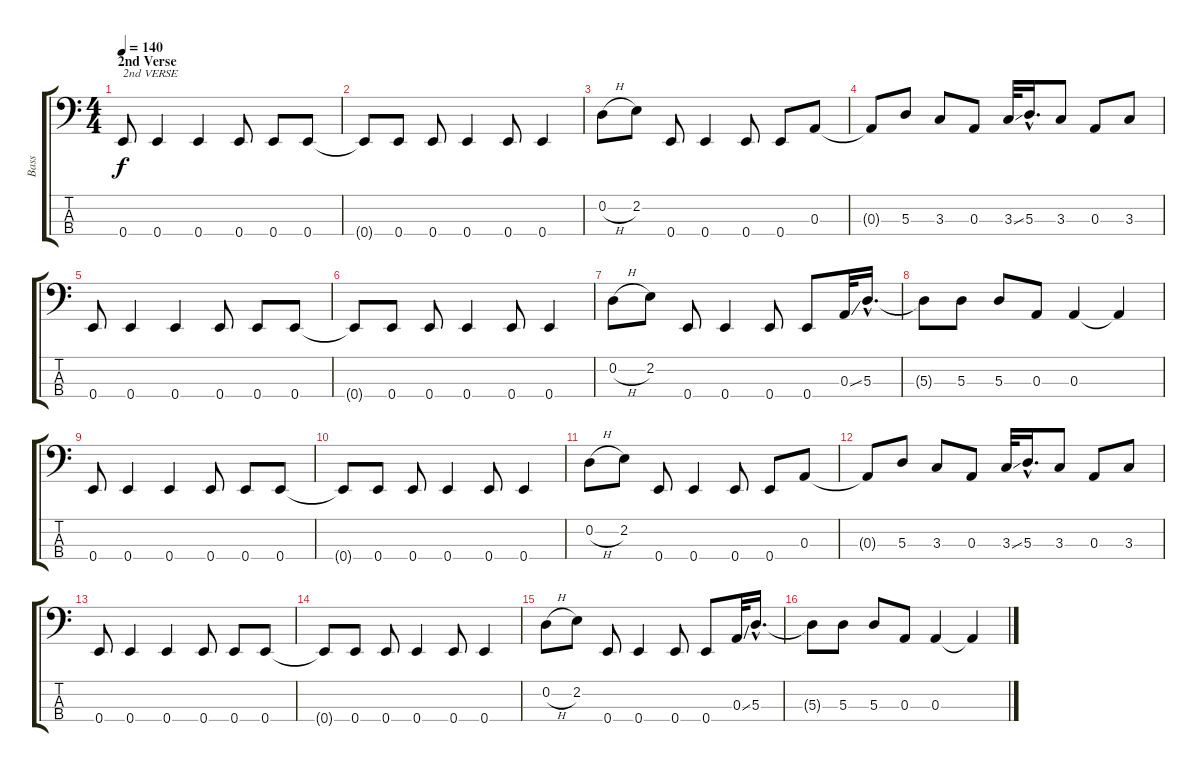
\track ("Bass" "Bass") {instrument electricbasspick}
\staff {score tabs}
\tuning (G2 D2 A1 E1) {hide}
\ts (4 4)
\section ("" "2nd Verse")
\tempo 140
\clef f4
\ks c
0.4.8{txt "2nd VERSE" dy f} 0.4.4 0.4.4 0.4.8 0.4.8 0.4.8 |
0.4{t}.8 0.4.8 0.4.8 0.4.4 0.4.8 0.4.4 |
0.2{h}.8 2.2.8 0.4.8 0.4.4 0.4.8 0.4.8 0.3.8 |
0.3{t}.8 5.3.8 3.3.8 0.3.8 3.3{ss}.32 5.3{hac}.16{d} 3.3.8 0.3.8 3.3.8 |
0.4.8 0.4.4 0.4.4 0.4.8 0.4.8 0.4.8 |
0.4{t}.8 0.4.8 0.4.8 0.4.4 0.4.8 0.4.4 |
0.2{h}.8 2.2.8 0.4.8 0.4.4 0.4.8 0.4.8 0.3{ss}.32 5.3{hac}.16{d} |
5.3{t}.8 5.3.8 5.3.8 0.3.8 0.3.4 0.3{t}.4 |
0.4.8 0.4.4 0.4.4 0.4.8 0.4.8 0.4.8 |
0.4{t}.8 0.4.8 0.4.8 0.4.4 0.4.8 0.4.4 |
0.2{h}.8 2.2.8 0.4.8 0.4.4 0.4.8 0.4.8 0.3.8 |
0.3{t}.8 5.3.8 3.3.8 0.3.8 3.3{ss}.32 5.3{hac}.16{d} 3.3.8 0.3.8 3.3.8 |
0.4.8 0.4.4 0.4.4 0.4.8 0.4.8 0.4.8 |
0.4{t}.8 0.4.8 0.4.8 0.4.4 0.4.8 0.4.4 |
0.2{h}.8 2.2.8 0.4.8 0.4.4 0.4.8 0.4.8 0.3{ss}.32 5.3{hac}.16{d} |
5.3{t}.8 5.3.8 5.3.8 0.3.8 0.3.4 0.3{t}.4
